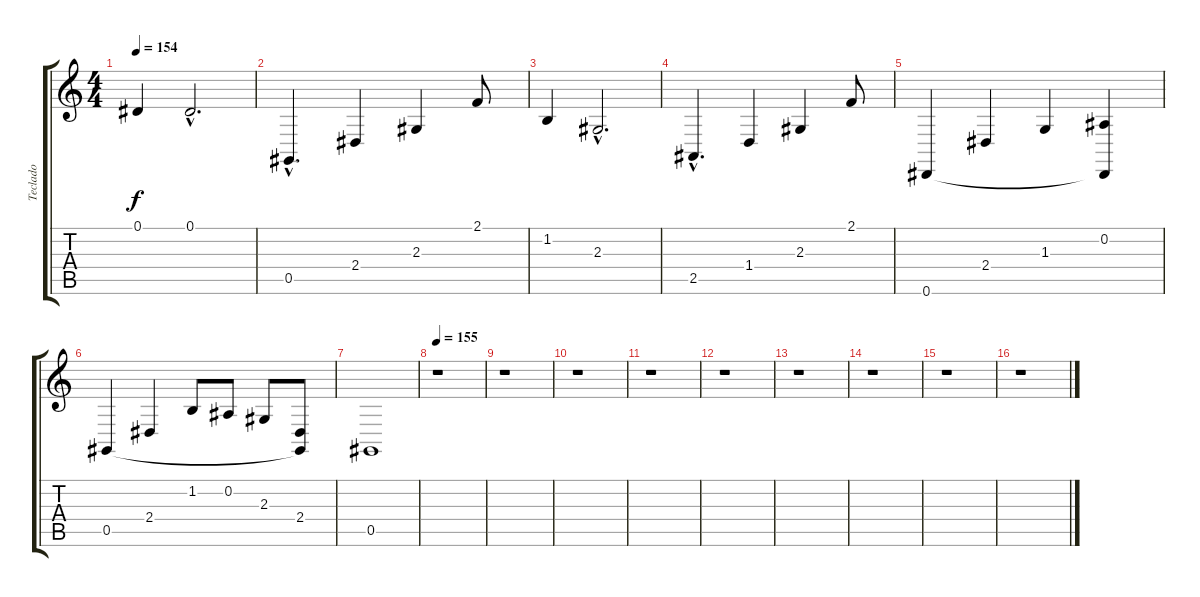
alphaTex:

\track ("Teclado" "Teclado") {instrument harpsichord}
\staff {score tabs}
\tuning (Eb4 Bb3 Gb3 Db3 Ab2 Eb2) {hide}
\ts (4 4)
\tempo 154
\clef g2
\ks c
0.1.4{dy f} 0.1{hac}.2{d} |
0.5{hac}.4{d} 2.4.4 2.3.4 2.1.8 |
1.2.4 2.3{hac}.2{d} |
2.5{hac}.4{d} 1.4.4 2.3.4 2.1.8 |
0.6.4 2.4.4 1.3.4 (0.2 0.6{t}).4 |
0.5.4 2.4.4 1.2.8 0.2.8 2.3.8 (2.4 0.5{t}).8 |
0.5.1 |
\tempo 155
r.1 |
r.1 |
r.1 |
r.1 |
r.1 |
r.1 |
r.1 |
r.1 |
r.1
